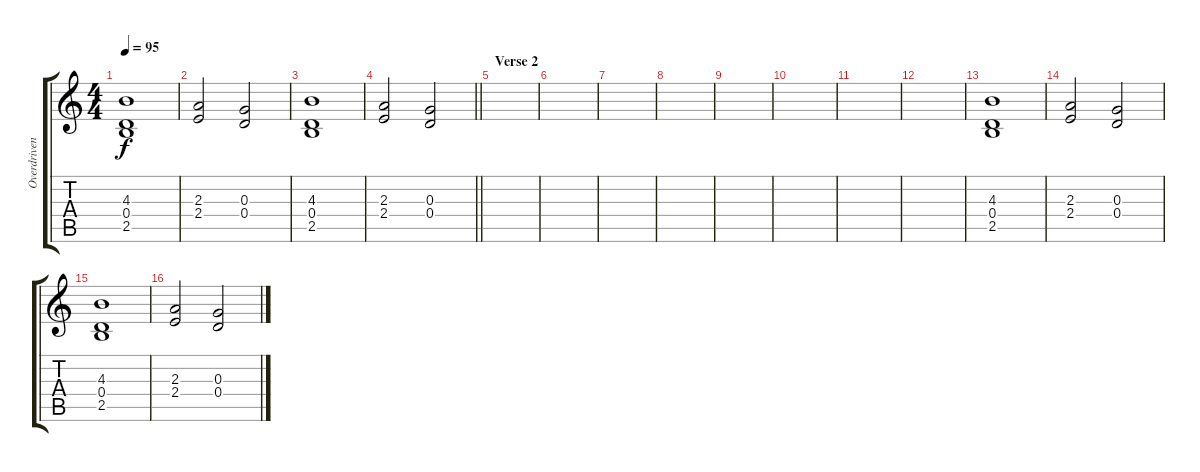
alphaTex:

\track ("Overdriven" "Overdriven") {instrument overdrivenguitar}
\staff {score tabs}
\tuning (E4 B3 G3 D3 A2 E2) {hide}
\ts (4 4)
\tempo 95
\clef g2
\ks c
(4.3 0.4 2.5).1{dy f} |
(2.3 2.4).2 (0.3 0.4).2 |
(4.3 0.4 2.5).1 |
\barLineRight lightlight
(2.3 2.4).2 (0.3 0.4).2 |
\section ("" "Verse 2")
|
|
|
|
|
|
|
|
(4.3 0.4 2.5).1 |
(2.3 2.4).2 (0.3 0.4).2 |
(4.3 0.4 2.5).1 |
(2.3 2.4).2 (0.3 0.4).2
